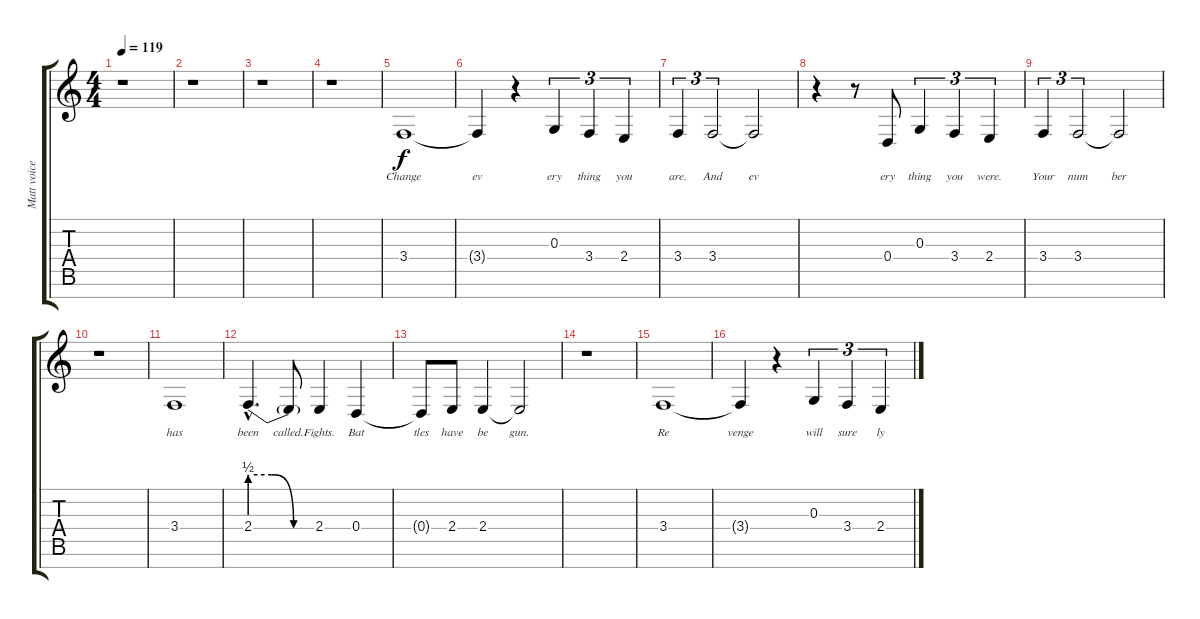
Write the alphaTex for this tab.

\track ("Matt voice" "Matt voice") {instrument viola}
\staff {score tabs}
\tuning (E4 B3 G3 D3 A2 E2 B1) {hide}
\ts (4 4)
\tempo 119
\clef g2
\ks c
r.1{dy f instrument viola} |
r.1 |
r.1 |
r.1 |
3.4.1{lyrics (0 "Change") lyrics (1 "") lyrics (2 "") lyrics (3 "") lyrics (4 "")} |
3.4{t}.4{lyrics (0 "ev") lyrics (1 "") lyrics (2 "") lyrics (3 "") lyrics (4 "")} r.4 0.3.4{tu (3 2) lyrics (0 "ery") lyrics (1 "") lyrics (2 "") lyrics (3 "") lyrics (4 "")} 3.4.4{tu (3 2) lyrics (0 "thing") lyrics (1 "") lyrics (2 "") lyrics (3 "") lyrics (4 "")} 2.4.4{tu (3 2) lyrics (0 "you") lyrics (1 "") lyrics (2 "") lyrics (3 "") lyrics (4 "")} |
3.4.4{tu (3 2) lyrics (0 "are.") lyrics (1 "") lyrics (2 "") lyrics (3 "") lyrics (4 "")} 3.4.2{tu (3 2) lyrics (0 "And") lyrics (1 "") lyrics (2 "") lyrics (3 "") lyrics (4 "")} 3.4{t}.2{lyrics (0 "ev") lyrics (1 "") lyrics (2 "") lyrics (3 "") lyrics (4 "")} |
r.4 r.8 0.4.8{lyrics (0 "ery") lyrics (1 "") lyrics (2 "") lyrics (3 "") lyrics (4 "")} 0.3.4{tu (3 2) lyrics (0 "thing") lyrics (1 "") lyrics (2 "") lyrics (3 "") lyrics (4 "")} 3.4.4{tu (3 2) lyrics (0 "you") lyrics (1 "") lyrics (2 "") lyrics (3 "") lyrics (4 "")} 2.4.4{tu (3 2) lyrics (0 "were.") lyrics (1 "") lyrics (2 "") lyrics (3 "") lyrics (4 "")} |
3.4.4{tu (3 2) lyrics (0 "Your") lyrics (1 "") lyrics (2 "") lyrics (3 "") lyrics (4 "")} 3.4.2{tu (3 2) lyrics (0 "num") lyrics (1 "") lyrics (2 "") lyrics (3 "") lyrics (4 "")} 3.4{t}.2{lyrics (0 "ber") lyrics (1 "") lyrics (2 "") lyrics (3 "") lyrics (4 "")} |
r.1 |
3.4.1{lyrics (0 "has") lyrics (1 "") lyrics (2 "") lyrics (3 "") lyrics (4 "")} |
2.4{be (custom 0 2 20 2 40 0 60 0) hac}.4{d lyrics (0 "been") lyrics (1 "") lyrics (2 "") lyrics (3 "") lyrics (4 "")} 2.4{t}.8{lyrics (0 "called.") lyrics (1 "") lyrics (2 "") lyrics (3 "") lyrics (4 "")} 2.4.4{lyrics (0 "Fights.") lyrics (1 "") lyrics (2 "") lyrics (3 "") lyrics (4 "")} 0.4.4{lyrics (0 "Bat") lyrics (1 "") lyrics (2 "") lyrics (3 "") lyrics (4 "")} |
0.4{t}.8{lyrics (0 "tles") lyrics (1 "") lyrics (2 "") lyrics (3 "") lyrics (4 "")} 2.4.8{lyrics (0 "have") lyrics (1 "") lyrics (2 "") lyrics (3 "") lyrics (4 "")} 2.4.4{lyrics (0 "be") lyrics (1 "") lyrics (2 "") lyrics (3 "") lyrics (4 "")} 2.4{t}.2{lyrics (0 "gun.") lyrics (1 "") lyrics (2 "") lyrics (3 "") lyrics (4 "")} |
r.1 |
3.4.1{lyrics (0 "Re") lyrics (1 "") lyrics (2 "") lyrics (3 "") lyrics (4 "")} |
3.4{t}.4{lyrics (0 "venge") lyrics (1 "") lyrics (2 "") lyrics (3 "") lyrics (4 "")} r.4 0.3.4{tu (3 2) lyrics (0 "will") lyrics (1 "") lyrics (2 "") lyrics (3 "") lyrics (4 "")} 3.4.4{tu (3 2) lyrics (0 "sure") lyrics (1 "") lyrics (2 "") lyrics (3 "") lyrics (4 "")} 2.4.4{tu (3 2) lyrics (0 "ly") lyrics (1 "") lyrics (2 "") lyrics (3 "") lyrics (4 "")}
